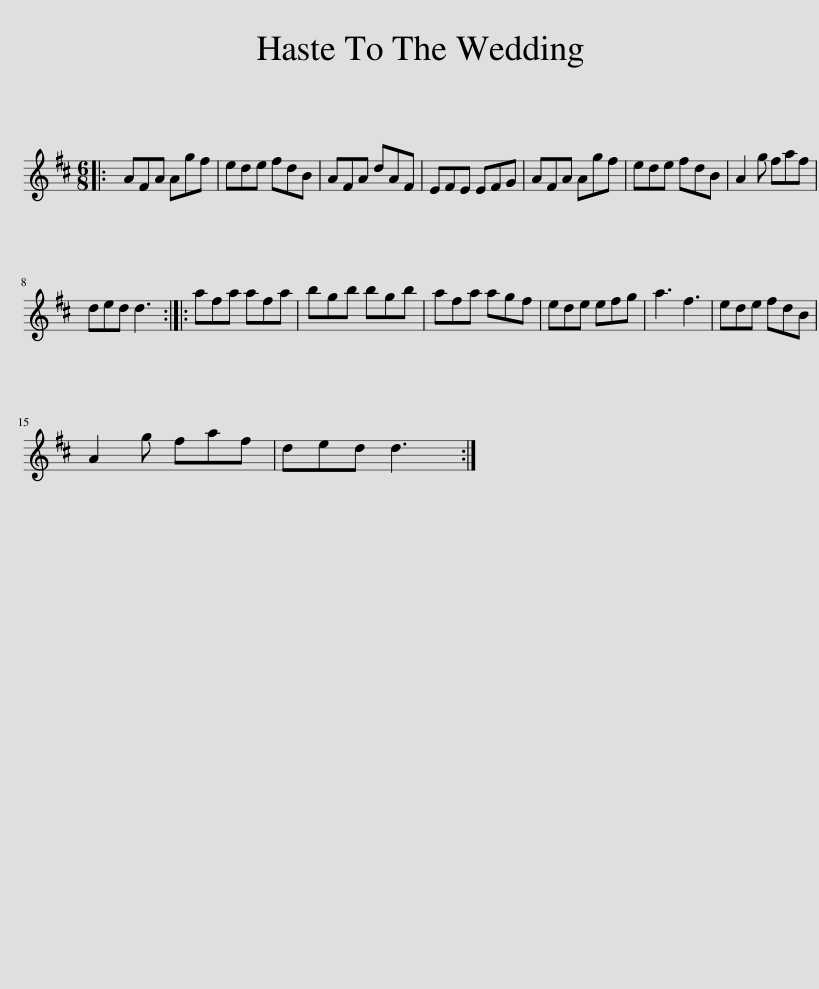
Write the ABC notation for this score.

X:1
L:1/8
M:6/8
I:linebreak $
K:D
V:1 treble
V:1
|: AFA Agf | ede fdB | AFA dAF | EFE EFG | AFA Agf | %5
 ede fdB | A2 g faf |$ ded d3 :: afa afa | bgb bgb | %10
 afa agf | ede efg | a3 f3 | ede fdB |$ A2 g faf | %15
 ded d3 :| %16
